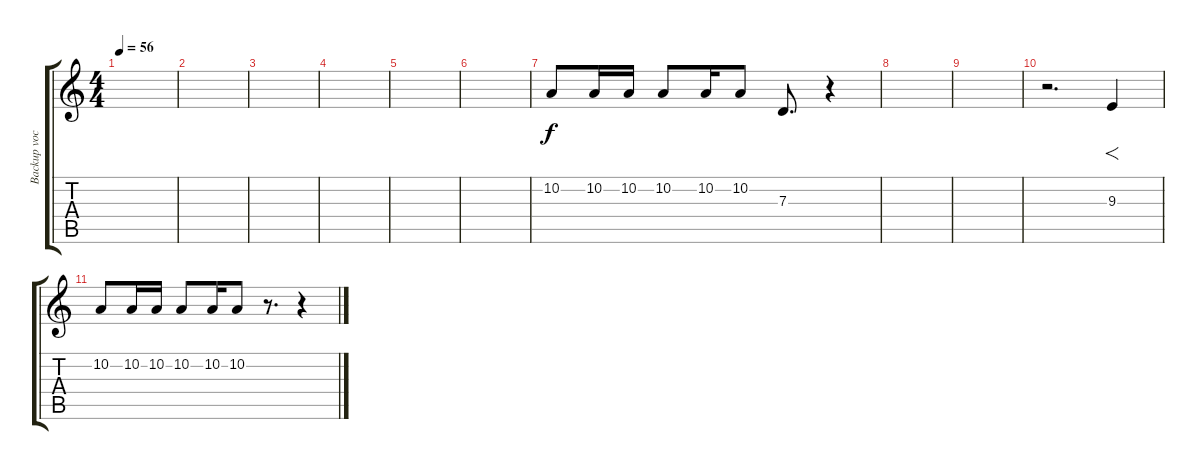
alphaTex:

\track ("Backup vocals" "Backup voc") {instrument violin}
\staff {score tabs}
\tuning (E4 B3 G3 D3 A2 E2) {hide}
\ts (4 4)
\tempo 56
\clef g2
\ks c
|
|
|
|
|
|
10.2.8 10.2.16 10.2.16 10.2.8 10.2.16 10.2.8 7.3.8{d} r.4 |
|
|
r.2{d} 9.3.4{f} |
10.2.8 10.2.16 10.2.16 10.2.8 10.2.16 10.2.8 r.8{d} r.4
